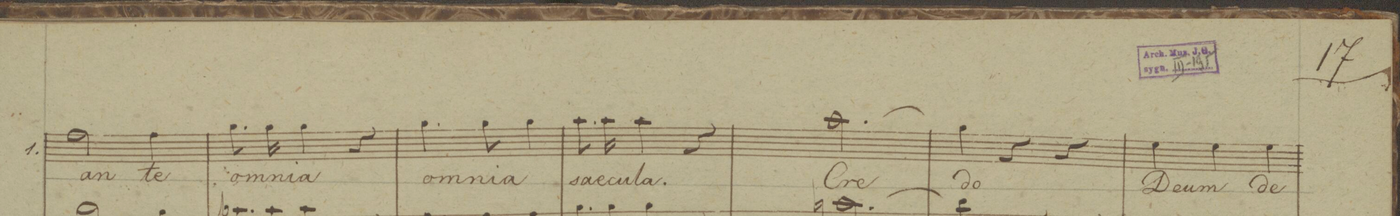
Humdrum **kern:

**kern	**text	**dynam
*I"1.	*	*
*clefC1	*	*
*k[b-]	*	*
*M3/4	*	*
2dd\	an-	.
4dd\	-te	.
=30	=30	=30
8.ee\	om-	.
16ee\	-ni-	.
4ee\	-a	.
4r	.	.
=31	=31	=31
4.ee\	om-	.
8ee\	-ni-	.
4ee\	-a	.
=32	=32	=32
*2\right	*	*
8.ff\	sae-	.
16ff\	-cu-	.
4ff\	-la.	.
4r	.	.
=33	=33	=33
(2.ff\	Cre-	.
=34	=34	=34
4ee\)	-do	.
4r	.	.
4r	.	.
=35	=35	=35
4cc\	De-	.
4cc\	-um	.
4cc\	de	.
=36	=36	=36
*-	*-	*-
